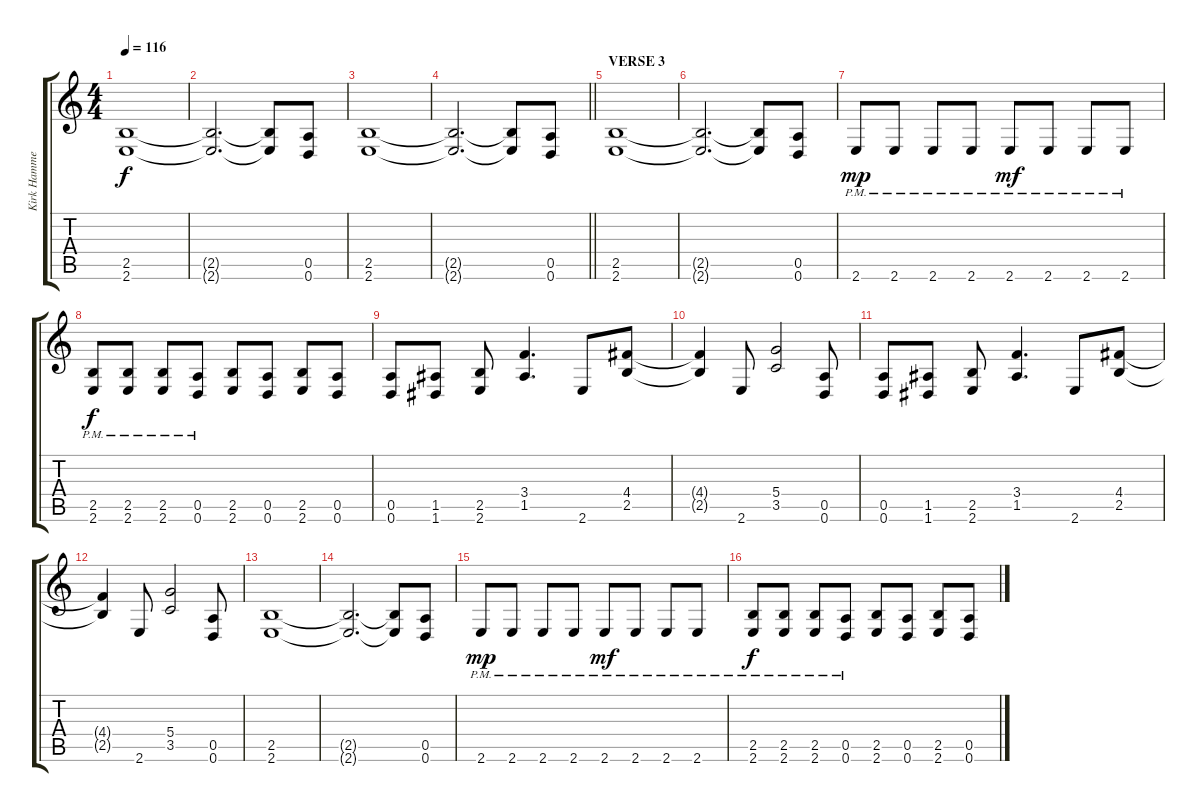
\track ("Kirk Hammet (Lead)" "Kirk Hamme") {instrument distortionguitar}
\staff {score tabs}
\tuning (E4 B3 G3 D3 A2 D2) {hide}
\ts (4 4)
\tempo 116
\clef g2
\ks c
(2.5 2.6).1{dy f} |
(2.5{t} 2.6{t}).2{d} (2.5{t} 2.6{t}).8 (0.5 0.6).8 |
(2.5 2.6).1 |
\barLineRight lightlight
(2.5{t} 2.6{t}).2{d} (2.5{t} 2.6{t}).8 (0.5 0.6).8 |
\section ("" "VERSE 3")
(2.5 2.6).1{volume 10} |
(2.5{t} 2.6{t}).2{d} (2.5{t} 2.6{t}).8 (0.5 0.6).8 |
2.6{pm}.8{dy mp} 2.6{pm}.8 2.6{pm}.8 2.6{pm}.8 2.6{pm}.8{dy mf} 2.6{pm}.8 2.6{pm}.8 2.6{pm}.8 |
(2.5{pm} 2.6{pm}).8{dy f} (2.5{pm} 2.6{pm}).8 (2.5{pm} 2.6{pm}).8 (0.5{pm} 0.6{pm}).8 (2.5 2.6).8 (0.5 0.6).8 (2.5 2.6).8 (0.5 0.6).8{volume 13} |
(0.5 0.6).8 (1.5 1.6).8 (2.5 2.6).8 (3.4 1.5).4{d} 2.6.8 (4.4 2.5).8 |
(4.4{t} 2.5{t}).4 2.6.8 (5.4 3.5).2 (0.5 0.6).8 |
(0.5 0.6).8 (1.5 1.6).8 (2.5 2.6).8 (3.4 1.5).4{d} 2.6.8 (4.4 2.5).8 |
(4.4{t} 2.5{t}).4 2.6.8 (5.4 3.5).2 (0.5 0.6).8 |
(2.5 2.6).1{volume 10} |
(2.5{t} 2.6{t}).2{d} (2.5{t} 2.6{t}).8 (0.5 0.6).8 |
2.6{pm}.8{dy mp} 2.6{pm}.8 2.6{pm}.8 2.6{pm}.8 2.6{pm}.8{dy mf} 2.6{pm}.8 2.6{pm}.8 2.6{pm}.8 |
(2.5{pm} 2.6{pm}).8{dy f} (2.5{pm} 2.6{pm}).8 (2.5{pm} 2.6{pm}).8 (0.5{pm} 0.6{pm}).8 (2.5 2.6).8 (0.5 0.6).8 (2.5 2.6).8 (0.5 0.6).8{volume 13}
